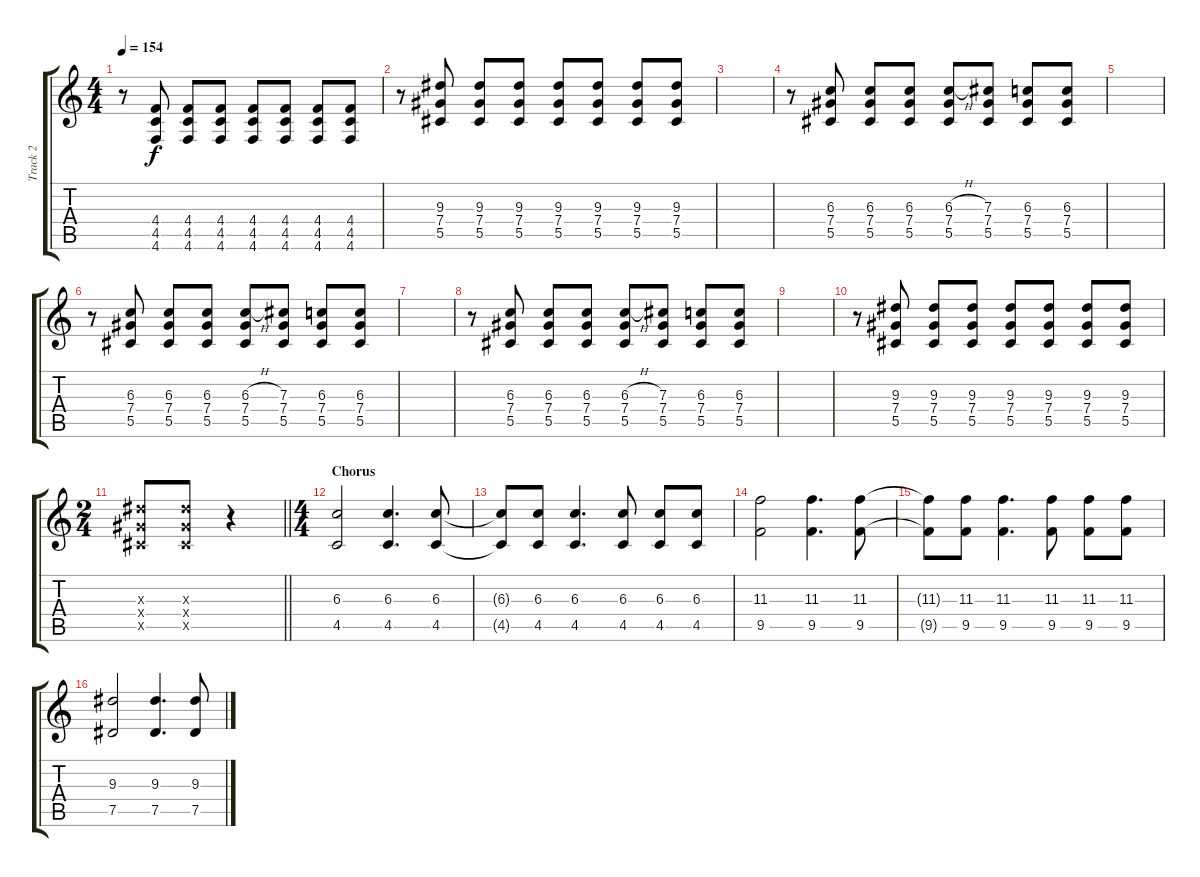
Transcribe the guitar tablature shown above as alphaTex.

\track ("Track 2" "Track 2") {instrument overdrivenguitar}
\staff {score tabs}
\tuning (Eb4 Bb3 Gb3 Db3 Ab2 Db2) {hide}
\ts (4 4)
\tempo 154
\clef g2
\ks c
r.8{dy f} (4.4 4.5 4.6).8 (4.4 4.5 4.6).8 (4.4 4.5 4.6).8 (4.4 4.5 4.6).8 (4.4 4.5 4.6).8 (4.4 4.5 4.6).8 (4.4 4.5 4.6).8 |
r.8 (9.3 7.4 5.5).8 (9.3 7.4 5.5).8 (9.3 7.4 5.5).8 (9.3 7.4 5.5).8 (9.3 7.4 5.5).8 (9.3 7.4 5.5).8 (9.3 7.4 5.5).8 |
|
r.8 (6.3 7.4 5.5).8 (6.3 7.4 5.5).8 (6.3 7.4 5.5).8 (6.3{h} 7.4 5.5).8 (7.3 7.4 5.5).8 (6.3 7.4 5.5).8 (6.3 7.4 5.5).8 |
|
r.8 (6.3 7.4 5.5).8 (6.3 7.4 5.5).8 (6.3 7.4 5.5).8 (6.3{h} 7.4 5.5).8 (7.3 7.4 5.5).8 (6.3 7.4 5.5).8 (6.3 7.4 5.5).8 |
|
r.8 (6.3 7.4 5.5).8 (6.3 7.4 5.5).8 (6.3 7.4 5.5).8 (6.3{h} 7.4 5.5).8 (7.3 7.4 5.5).8 (6.3 7.4 5.5).8 (6.3 7.4 5.5).8 |
|
r.8 (9.3 7.4 5.5).8 (9.3 7.4 5.5).8 (9.3 7.4 5.5).8 (9.3 7.4 5.5).8 (9.3 7.4 5.5).8 (9.3 7.4 5.5).8 (9.3 7.4 5.5).8 |
\ts (2 4)
\barLineRight lightlight
(9.3{x} 7.4{x} 5.5{x}).8 (9.3{x} 7.4{x} 5.5{x}).8 r.4 |
\ts (4 4)
\section ("" "Chorus")
(6.3 4.5).2 (6.3 4.5).4{d} (6.3 4.5).8 |
(6.3{t} 4.5{t}).8 (6.3 4.5).8 (6.3 4.5).4{d} (6.3 4.5).8 (6.3 4.5).8 (6.3 4.5).8 |
(11.3 9.5).2 (11.3 9.5).4{d} (11.3 9.5).8 |
(11.3{t} 9.5{t}).8 (11.3 9.5).8 (11.3 9.5).4{d} (11.3 9.5).8 (11.3 9.5).8 (11.3 9.5).8 |
(9.3 7.5).2 (9.3 7.5).4{d} (9.3 7.5).8
